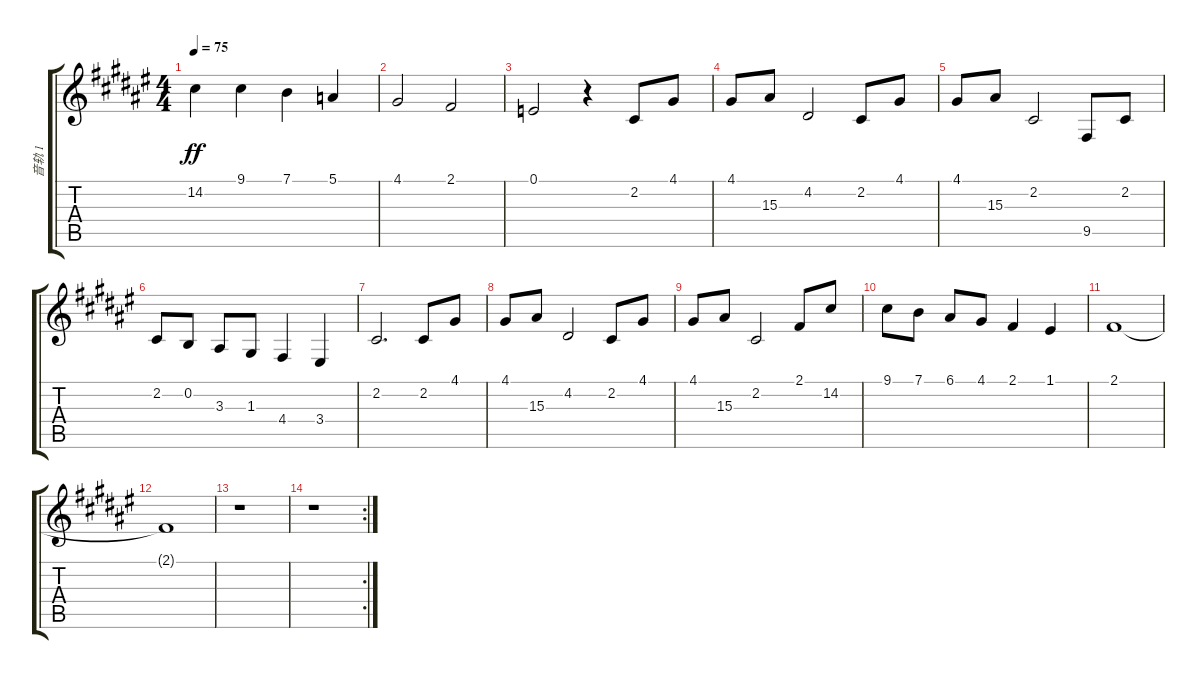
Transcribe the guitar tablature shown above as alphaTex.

\track ("音轨 1" "音轨 1") {instrument stringensemble1}
\staff {score tabs}
\tuning (E4 B3 G3 D3 A2 E2) {hide}
\ts (4 4)
\tempo 75
\clef g2
\ks f#
14.2{t}.4{dy ff} 9.1.4 7.1.4 5.1.4 |
4.1.2 2.1.2 |
0.1.2 r.4 2.2.8 4.1.8 |
4.1.8 15.3.8 4.2.2 2.2.8 4.1.8 |
4.1.8 15.3.8 2.2.2 9.5.8 2.2.8 |
2.2.8 0.2.8 3.3.8 1.3.8 4.4.4 3.4.4 |
2.2.2{d} 2.2.8 4.1.8 |
4.1.8 15.3.8 4.2.2 2.2.8 4.1.8 |
4.1.8 15.3.8 2.2.2 2.1.8 14.2.8 |
9.1.8 7.1.8 6.1.8 4.1.8 2.1.4 1.1.4 |
2.1.1 |
2.1{t}.1 |
r.1 |
\rc 2
r.1
